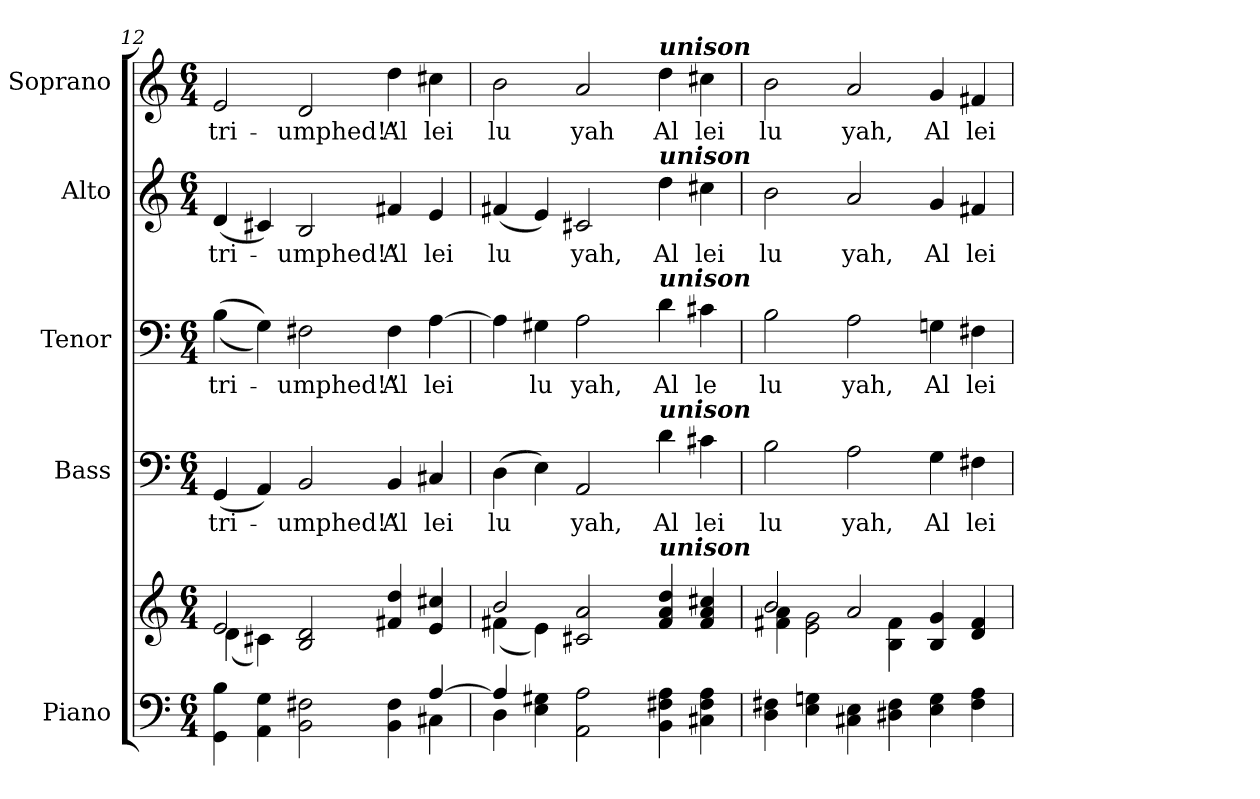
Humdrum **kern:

**kern	**kern	**kern	**text	**kern	**text	**kern	**text	**kern	**text
*part5	*part5	*part4	*part4	*part3	*part3	*part2	*part2	*part1	*part1
*staff6	*staff5	*staff4	*staff4	*staff3	*staff3	*staff2	*staff2	*staff1	*staff1
*I"Piano	*	*I"Bass	*	*I"Tenor	*	*I"Alto	*	*I"Soprano	*
*I'Pno.	*	*I'B.	*	*I'T.	*	*I'A.	*	*I'S.	*
*clefF4	*clefG2	*clefF4	*	*clefF4	*	*clefG2	*	*clefG2	*
*k[]	*k[]	*k[]	*	*k[]	*	*k[]	*	*k[]	*
*C:	*C:	*C:	*	*C:	*	*C:	*	*C:	*
*M6/4	*M6/4	*M6/4	*	*M6/4	*	*M6/4	*	*M6/4	*
=12	=12	=12	=12	=12	=12	=12	=12	=12	=12
*^	*^	*	*	*	*	*	*	*	*
!	!	!	!	!	!LO:LY:b:color=#000000	!	!	!	!	!	!
!	!	!	!	!	!	!	!LO:LY:b:color=#000000	!	!	!	!
!	!	!	!	!	!	!	!	!	!LO:LY:b:color=#000000	!	!
!	!	!	!	!	!	!	!	!	!	!	!LO:LY:b:color=#000000
4GGi\ 4Bi	2.ryy	2ei/	(4di\	(4GGi/	tri-	((4Bi\	tri-	(4di/	tri-	2ei/	tri-
4AAi\ 4Gi	.	.	4c#Xi\)	4AAi/)	.	4Gi\))	.	4c#Xi/)	.	.	.
!	!	!	!	!	!LO:LY:b:color=#000000	!	!	!	!	!	!
!	!	!	!	!	!	!	!LO:LY:b:color=#000000	!	!	!	!
!	!	!	!	!	!	!	!	!	!LO:LY:b:color=#000000	!	!
!	!	!	!	!	!	!	!	!	!	!	!LO:LY:b:color=#000000
2BBi\ 2F#Xi	.	2Bi/ 2di	4ryy	2BBi/	-umphed!”	2F#Xi\	-umphed!”	2Bi/	-umphed!”	2di/	-umphed!”
.	4ryy	.	2.ryy	.	.	.	.	.	.	.	.
!	!	!	!	!	!LO:LY:b:color=#000000	!	!	!	!	!	!
!	!	!	!	!	!	!	!LO:LY:b:color=#000000	!	!	!	!
!	!	!	!	!	!	!	!	!	!LO:LY:b:color=#000000	!	!
!	!	!	!	!	!	!	!	!	!	!	!LO:LY:b:color=#000000
4BBi\ 4F#i	4ryy	4f#Xi/ 4ddi	.	4BBi/	Al	4F#i\	Al	4f#Xi/	Al	4ddi\	Al
!	!	!	!	!	!LO:LY:b:color=#000000	!	!	!	!	!	!
!	!	!	!	!	!	!	!LO:LY:b:color=#000000	!	!	!	!
!	!	!	!	!	!	!	!	!	!LO:LY:b:color=#000000	!	!
!	!	!	!	!	!	!	!	!	!	!	!LO:LY:b:color=#000000
[>4Ai/	4C#Xi\	4ei/ 4cc#Xi	.	4C#Xi/	lei	[>4Ai\	lei	4ei/	lei	4cc#Xi\	lei
!!LO:PB:g=z
=13	=13	=13	=13	=13	=13	=13	=13	=13	=13	=13	=13
!	!	!	!	!	!LO:LY:b:color=#000000	!	!	!	!	!	!
!	!	!	!	!	!	!	!	!	!LO:LY:b:color=#000000	!	!
!	!	!	!	!	!	!	!	!	!	!	!LO:LY:b:color=#000000
4Ai/]	4Di\	2bi/	(4f#Xi\	(4Di\	lu	4Ai\]	.	(4f#Xi/	lu	2bi\	lu
!	!	!	!	!	!	!	!LO:LY:b:color=#000000	!	!	!	!
4Ei\ 4G#Xi	4ryy	.	4ei\)	4Ei\)	.	4G#Xi\	lu	4ei/)	.	.	.
!	!	!	!	!	!LO:LY:b:color=#000000	!	!	!	!	!	!
!	!	!	!	!	!	!	!LO:LY:b:color=#000000	!	!	!	!
!	!	!	!	!	!	!	!	!	!LO:LY:b:color=#000000	!	!
!	!	!	!	!	!	!	!	!	!	!	!LO:LY:b:color=#000000
2AAi\ 2Ai	4ryy	2c#Xi/ 2ai	4ryy	2AAi/	yah,	2Ai\	yah,	2c#Xi/	yah,	2ai/	yah
.	2.ryy	.	2.ryy	.	.	.	.	.	.	.	.
!	!	!	!	!	!LO:LY:b:color=#000000	!	!	!	!	!	!
!	!	!	!	!	!	!	!LO:LY:b:color=#000000	!	!	!	!
!	!	!	!	!	!	!	!	!	!LO:LY:b:color=#000000	!	!
!	!	!	!	!	!	!	!	!	!	!LO:TX:a:Bi:t=unison	!
!	!	!	!	!	!	!	!	!LO:TX:a:Bi:t=unison	!	!	!
!	!	!	!	!	!	!LO:TX:a:Bi:t=unison	!	!	!	!	!
!	!	!	!	!LO:TX:a:Bi:t=unison	!	!	!	!	!	!	!
!	!	!LO:TX:a:Bi:t=unison	!	!	!	!	!	!	!	!	!
!	!	!	!	!	!	!	!	!	!	!	!LO:LY:b:color=#000000
4BBi\ 4F#Xi 4Ai	.	4f#i/ 4ai 4ddi	.	4di\	Al	4di\	Al	4ddi\	Al	4ddi\	Al
!	!	!	!	!	!LO:LY:b:color=#000000	!	!	!	!	!	!
!	!	!	!	!	!	!	!LO:LY:b:color=#000000	!	!	!	!
!	!	!	!	!	!	!	!	!	!LO:LY:b:color=#000000	!	!
!	!	!	!	!	!	!	!	!	!	!	!LO:LY:b:color=#000000
4C#Xi\ 4F#i 4Ai	.	4f#i/ 4ai 4cc#Xi	.	4c#Xi\	lei	4c#Xi\	le	4cc#Xi\	lei	4cc#Xi\	lei
*v	*v	*	*	*	*	*	*	*	*	*	*
=14	=14	=14	=14	=14	=14	=14	=14	=14	=14	=14
!	!	!	!	!LO:LY:b:color=#000000	!	!	!	!	!	!
!	!	!	!	!	!	!LO:LY:b:color=#000000	!	!	!	!
!	!	!	!	!	!	!	!	!LO:LY:b:color=#000000	!	!
!	!	!	!	!	!	!	!	!	!	!LO:LY:b:color=#000000
4Di\ 4F#Xi	2bi/	4f#Xi\ 4ai	2Bi\	lu	2Bi\	lu	2bi\	lu	2bi\	lu
4Ei\ 4Gni	.	2ei\ 2gi	.	.	.	.	.	.	.	.
!	!	!	!	!LO:LY:b:color=#000000	!	!	!	!	!	!
!	!	!	!	!	!	!LO:LY:b:color=#000000	!	!	!	!
!	!	!	!	!	!	!	!	!LO:LY:b:color=#000000	!	!
!	!	!	!	!	!	!	!	!	!	!LO:LY:b:color=#000000
4C#Xi\ 4Ei	2ai/	.	2Ai\	yah,	2Ai\	yah,	2ai/	yah,	2ai/	yah,
4D#Xi\ 4F#i	.	4Bi\ 4f#i	.	.	.	.	.	.	.	.
!	!	!	!	!LO:LY:b:color=#000000	!	!	!	!	!	!
!	!	!	!	!	!	!LO:LY:b:color=#000000	!	!	!	!
!	!	!	!	!	!	!	!	!LO:LY:b:color=#000000	!	!
!	!	!	!	!	!	!	!	!	!	!LO:LY:b:color=#000000
4Ei\ 4Gi	4Bi/ 4gi	4ryy	4Gi\	Al	4Gni\	Al	4gi/	Al	4gi/	Al
!	!	!	!	!LO:LY:b:color=#000000	!	!	!	!	!	!
!	!	!	!	!	!	!LO:LY:b:color=#000000	!	!	!	!
!	!	!	!	!	!	!	!	!LO:LY:b:color=#000000	!	!
!	!	!	!	!	!	!	!	!	!	!LO:LY:b:color=#000000
4F#i\ 4Ai	4di/ 4f#i	4ryy	4F#Xi\	lei	4F#Xi\	lei	4f#Xi/	lei	4f#Xi/	lei
*	*v	*v	*	*	*	*	*	*	*	*
=	=	=	=	=	=	=	=	=	=
*-	*-	*-	*-	*-	*-	*-	*-	*-	*-
